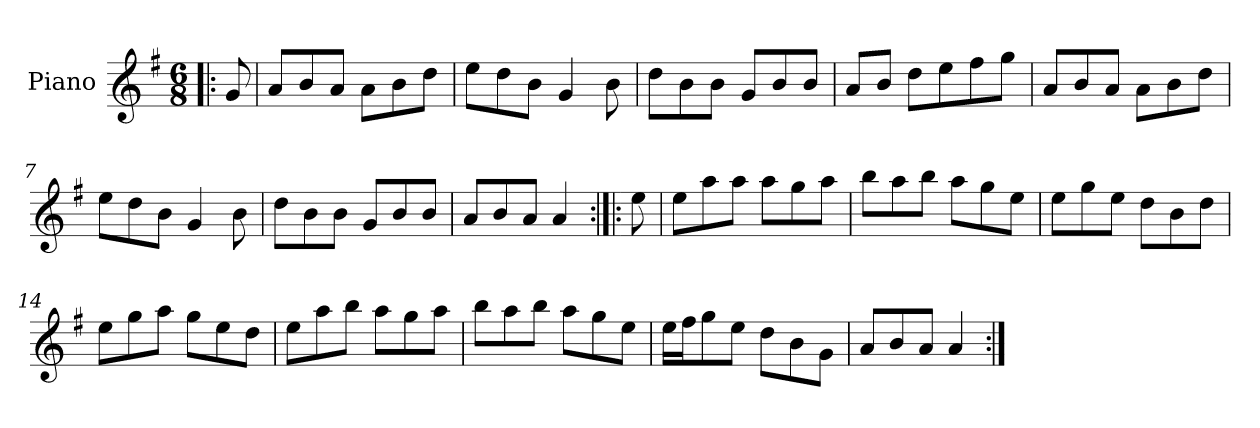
**kern
*part1
*staff1
*I"Piano
*I'Pno
*clefG2
*k[f#]
*A:dor
*M6/8
=1!|:
8g/
=2
8a/L
8b/
8a/J
8a\L
8b\
8dd\J
=3
8ee\L
8dd\
8b\J
4g/
8b\
=4
8dd\L
8b\
8b\J
8g/L
8b/
8b/J
=5
8a/L
8b/J
8dd\L
8ee\
8ff#\
8gg\J
=6
8a/L
8b/
8a/J
8a\L
8b\
8dd\J
=7
8ee\L
8dd\
8b\J
4g/
8b\
=8
8dd\L
8b\
8b\J
8g/L
8b/
8b/J
=9
8a/L
8b/
8a/J
4a/
=10:|!|:
8ee\
=11
8ee\L
8aa\
8aa\J
8aa\L
8gg\
8aa\J
=12
8bb\L
8aa\
8bb\J
8aa\L
8gg\
8ee\J
=13
8ee\L
8gg\
8ee\J
8dd\L
8b\
8dd\J
=14
8ee\L
8gg\
8aa\J
8gg\L
8ee\
8dd\J
=15
8ee\L
8aa\
8bb\J
8aa\L
8gg\
8aa\J
=16
8bb\L
8aa\
8bb\J
8aa\L
8gg\
8ee\J
=17
16ee\LL
16ff#\J
8gg\
8ee\J
8dd\L
8b\
8g\J
=18
8a/L
8b/
8a/J
4a/
=:|!
*-
